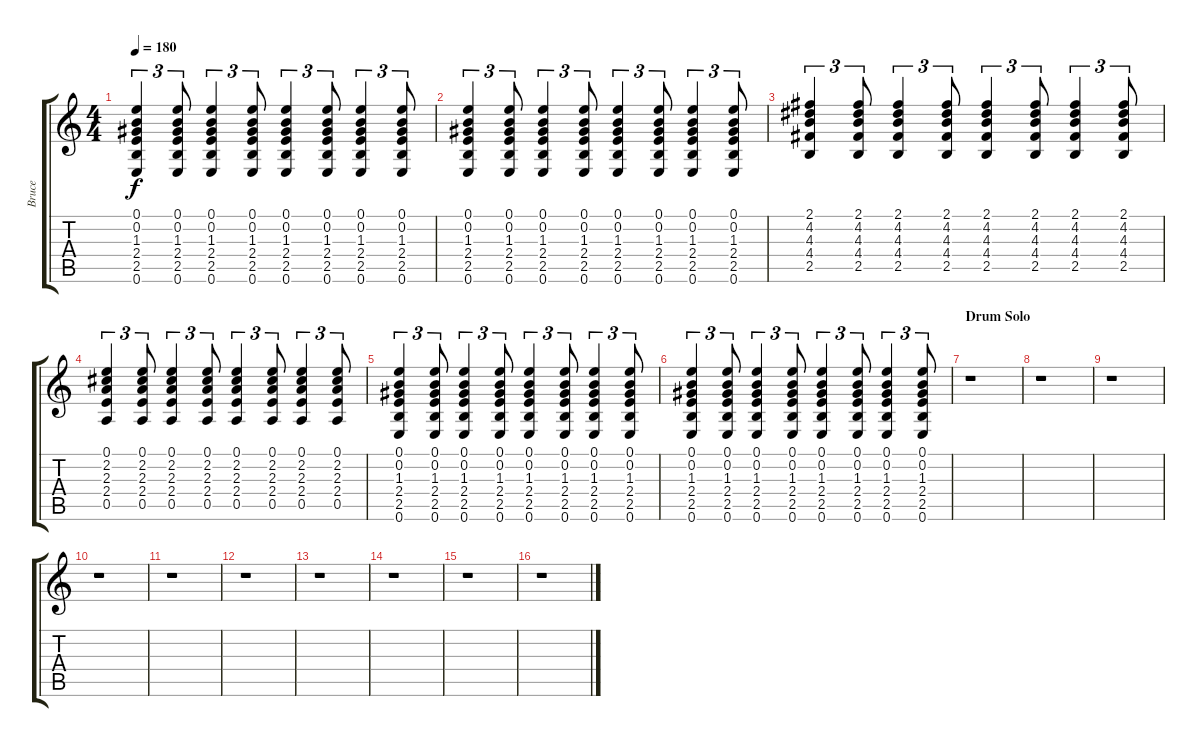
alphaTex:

\track ("Bruce" "Bruce") {instrument electricguitarclean}
\staff {score tabs}
\tuning (E4 B3 G3 D3 A2 E2) {hide}
\ts (4 4)
\tempo 180
\clef g2
\ks c
(0.1 0.2 1.3 2.4 2.5 0.6).4{tu (3 2) dy f} (0.1 0.2 1.3 2.4 2.5 0.6).8{tu (3 2)} (0.1 0.2 1.3 2.4 2.5 0.6).4{tu (3 2)} (0.1 0.2 1.3 2.4 2.5 0.6).8{tu (3 2)} (0.1 0.2 1.3 2.4 2.5 0.6).4{tu (3 2)} (0.1 0.2 1.3 2.4 2.5 0.6).8{tu (3 2)} (0.1 0.2 1.3 2.4 2.5 0.6).4{tu (3 2)} (0.1 0.2 1.3 2.4 2.5 0.6).8{tu (3 2)} |
(0.1 0.2 1.3 2.4 2.5 0.6).4{tu (3 2)} (0.1 0.2 1.3 2.4 2.5 0.6).8{tu (3 2)} (0.1 0.2 1.3 2.4 2.5 0.6).4{tu (3 2)} (0.1 0.2 1.3 2.4 2.5 0.6).8{tu (3 2)} (0.1 0.2 1.3 2.4 2.5 0.6).4{tu (3 2)} (0.1 0.2 1.3 2.4 2.5 0.6).8{tu (3 2)} (0.1 0.2 1.3 2.4 2.5 0.6).4{tu (3 2)} (0.1 0.2 1.3 2.4 2.5 0.6).8{tu (3 2)} |
(2.1 4.2 4.3 4.4 2.5).4{tu (3 2)} (2.1 4.2 4.3 4.4 2.5).8{tu (3 2)} (2.1 4.2 4.3 4.4 2.5).4{tu (3 2)} (2.1 4.2 4.3 4.4 2.5).8{tu (3 2)} (2.1 4.2 4.3 4.4 2.5).4{tu (3 2)} (2.1 4.2 4.3 4.4 2.5).8{tu (3 2)} (2.1 4.2 4.3 4.4 2.5).4{tu (3 2)} (2.1 4.2 4.3 4.4 2.5).8{tu (3 2)} |
(0.1 2.2 2.3 2.4 0.5).4{tu (3 2)} (0.1 2.2 2.3 2.4 0.5).8{tu (3 2)} (0.1 2.2 2.3 2.4 0.5).4{tu (3 2)} (0.1 2.2 2.3 2.4 0.5).8{tu (3 2)} (0.1 2.2 2.3 2.4 0.5).4{tu (3 2)} (0.1 2.2 2.3 2.4 0.5).8{tu (3 2)} (0.1 2.2 2.3 2.4 0.5).4{tu (3 2)} (0.1 2.2 2.3 2.4 0.5).8{tu (3 2)} |
(0.1 0.2 1.3 2.4 2.5 0.6).4{tu (3 2)} (0.1 0.2 1.3 2.4 2.5 0.6).8{tu (3 2)} (0.1 0.2 1.3 2.4 2.5 0.6).4{tu (3 2)} (0.1 0.2 1.3 2.4 2.5 0.6).8{tu (3 2)} (0.1 0.2 1.3 2.4 2.5 0.6).4{tu (3 2)} (0.1 0.2 1.3 2.4 2.5 0.6).8{tu (3 2)} (0.1 0.2 1.3 2.4 2.5 0.6).4{tu (3 2)} (0.1 0.2 1.3 2.4 2.5 0.6).8{tu (3 2)} |
(0.1 0.2 1.3 2.4 2.5 0.6).4{tu (3 2)} (0.1 0.2 1.3 2.4 2.5 0.6).8{tu (3 2)} (0.1 0.2 1.3 2.4 2.5 0.6).4{tu (3 2)} (0.1 0.2 1.3 2.4 2.5 0.6).8{tu (3 2)} (0.1 0.2 1.3 2.4 2.5 0.6).4{tu (3 2)} (0.1 0.2 1.3 2.4 2.5 0.6).8{tu (3 2)} (0.1 0.2 1.3 2.4 2.5 0.6).4{tu (3 2)} (0.1 0.2 1.3 2.4 2.5 0.6).8{tu (3 2)} |
\section ("" "Drum Solo")
r.1 |
r.1 |
r.1 |
r.1 |
r.1 |
r.1 |
r.1 |
r.1 |
r.1 |
r.1
